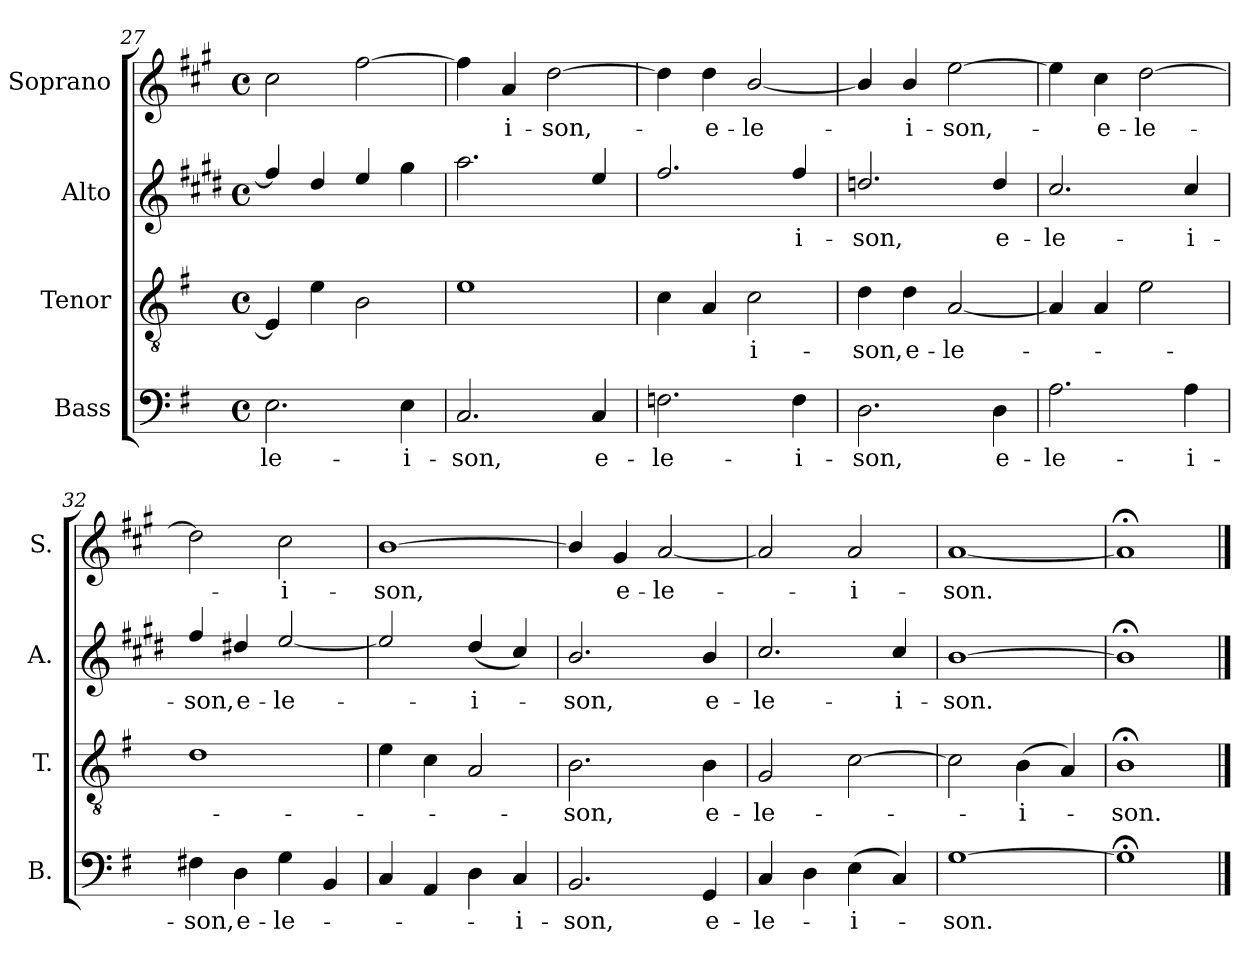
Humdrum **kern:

**kern	**text	**kern	**text	**kern	**text	**kern	**text
*part4	*part4	*part3	*part3	*part2	*part2	*part1	*part1
*staff4	*staff4	*staff3	*staff3	*staff2	*staff2	*staff1	*staff1
*I"Bass	*	*I"Tenor	*	*I"Alto	*	*I"Soprano	*
*I'B.	*	*I'T.	*	*I'A.	*	*I'S.	*
*clefF4	*	*clefGv2	*	*clefG2	*	*clefG2	*
*	*	*	*	*ITrd5c9	*	*ITrd1c2	*
*k[f#]	*	*k[f#]	*	*k[f#]	*	*k[f#]	*
*M4/4	*	*M4/4	*	*M4/4	*	*M4/4	*
*met(c)	*	*met(c)	*	*met(c)	*	*met(c)	*
=27	=27	=27	=27	=27	=27	=27	=27
!	!LO:LY:b	!	!	!	!	!	!
2.E\	-le-	4E/]	.	4a/]	.	2b\	.
.	.	4e\	.	4f#/	.	.	.
.	.	2B\	.	4g/	.	[2ee\	.
!	!LO:LY:b	!	!	!	!	!	!
4E\	-i-	.	.	4b\	.	.	.
=28	=28	=28	=28	=28	=28	=28	=28
!	!LO:LY:b	!	!	!	!	!	!
2.C/	-son,	1e	.	2.cc\	.	4ee\]	.
!	!	!	!	!	!	!	!LO:LY:b
.	.	.	.	.	.	4g/	-i-
!	!	!	!	!	!	!	!LO:LY:b
.	.	.	.	.	.	[2cc\	-son,-
!	!LO:LY:b	!	!	!	!	!	!
4C/	e-	.	.	4g/	.	.	.
=29	=29	=29	=29	=29	=29	=29	=29
!	!LO:LY:b	!	!	!	!	!	!
2.Fn\	-le-	4c\	.	2.a/	.	4cc\]	.
!	!	!	!	!	!	!	!LO:LY:b
.	.	4A/	.	.	.	4cc\	-e-
!	!	!	!LO:LY:b	!	!	!	!LO:LY:b
.	.	2c\	-i-	.	.	[2a/	-le-
!	!LO:LY:b	!	!	!	!LO:LY:b	!	!
4F\	-i-	.	.	4a/	-i-	.	.
!!LO:LB:g=z
=30	=30	=30	=30	=30	=30	=30	=30
!	!LO:LY:b	!	!LO:LY:b	!	!LO:LY:b	!	!
2.D\	-son,	4d\	-son,	2.fn/	-son,	4a/]	.
!	!	!	!LO:LY:b	!	!	!	!LO:LY:b
.	.	4d\	e-	.	.	4a/	-i-
!	!	!	!LO:LY:b	!	!	!	!LO:LY:b
.	.	[2A/	-le-	.	.	[2dd\	-son,-
!	!LO:LY:b	!	!	!	!LO:LY:b	!	!
4D\	e-	.	.	4f/	e-	.	.
=31	=31	=31	=31	=31	=31	=31	=31
!	!LO:LY:b	!	!	!	!LO:LY:b	!	!
2.A\	-le-	4A/]	.	2.e/	-le-	4dd\]	.
!	!	!	!	!	!	!	!LO:LY:b
.	.	4A/	.	.	.	4b\	-e-
!	!	!	!	!	!	!	!LO:LY:b
.	.	2e\	.	.	.	[2cc\	-le-
!	!LO:LY:b	!	!	!	!LO:LY:b	!	!
4A\	-i-	.	.	4e/	-i-	.	.
=32	=32	=32	=32	=32	=32	=32	=32
!	!LO:LY:b	!	!	!	!LO:LY:b	!	!
4F#X\	-son,	1d	.	4a/	-son,	2cc\]	.
!	!LO:LY:b	!	!	!	!LO:LY:b	!	!
4D\	e-	.	.	4f#X/	e-	.	.
!	!LO:LY:b	!	!	!	!LO:LY:b	!	!LO:LY:b
4G\	-le-	.	.	[2g/	-le-	2b\	-i-
4BB/	.	.	.	.	.	.	.
=33	=33	=33	=33	=33	=33	=33	=33
!	!	!	!	!	!	!	!LO:LY:b
4C/	.	4e\	.	2g/]	.	[1a	-son,
4AA/	.	4c\	.	.	.	.	.
!	!	!	!	!	!LO:LY:b	!	!
4D\	.	2A/	.	(<4f#/	-i-	.	.
!	!LO:LY:b	!	!	!	!	!	!
4C/	-i-	.	.	4e/)	.	.	.
=34	=34	=34	=34	=34	=34	=34	=34
!	!LO:LY:b	!	!LO:LY:b	!	!LO:LY:b	!	!
2.BB/	-son,	2.B\	-son,	2.d/	-son,	4a/]	.
!	!	!	!	!	!	!	!LO:LY:b
.	.	.	.	.	.	4f#/	e-
!	!	!	!	!	!	!	!LO:LY:b
.	.	.	.	.	.	[2g/	-le-
!	!LO:LY:b	!	!LO:LY:b	!	!LO:LY:b	!	!
4GG/	e-	4B\	e-	4d/	e-	.	.
=35	=35	=35	=35	=35	=35	=35	=35
!	!LO:LY:b	!	!LO:LY:b	!	!LO:LY:b	!	!
4C/	-le-	2G/	-le-	2.e/	-le-	2g/]	.
4D\	.	.	.	.	.	.	.
!	!LO:LY:b	!	!	!	!	!	!LO:LY:b
(>4E\	-i-	[2c\	.	.	.	2g/	-i-
!	!	!	!	!	!LO:LY:b	!	!
4C/)	.	.	.	4e/	-i-	.	.
=36	=36	=36	=36	=36	=36	=36	=36
!	!LO:LY:b	!	!	!	!LO:LY:b	!	!LO:LY:b
[1G	-son.	2c\]	.	[1d	-son.	[1g	-son.
!	!	!	!LO:LY:b	!	!	!	!
.	.	(>4B\	-i-	.	.	.	.
.	.	4A/)	.	.	.	.	.
=37	=37	=37	=37	=37	=37	=37	=37
!	!	!	!LO:LY:b	!	!	!	!
1G;<]	.	1B;<	-son.	1d;<]	.	1g;<]	.
==	==	==	==	==	==	==	==
*-	*-	*-	*-	*-	*-	*-	*-
